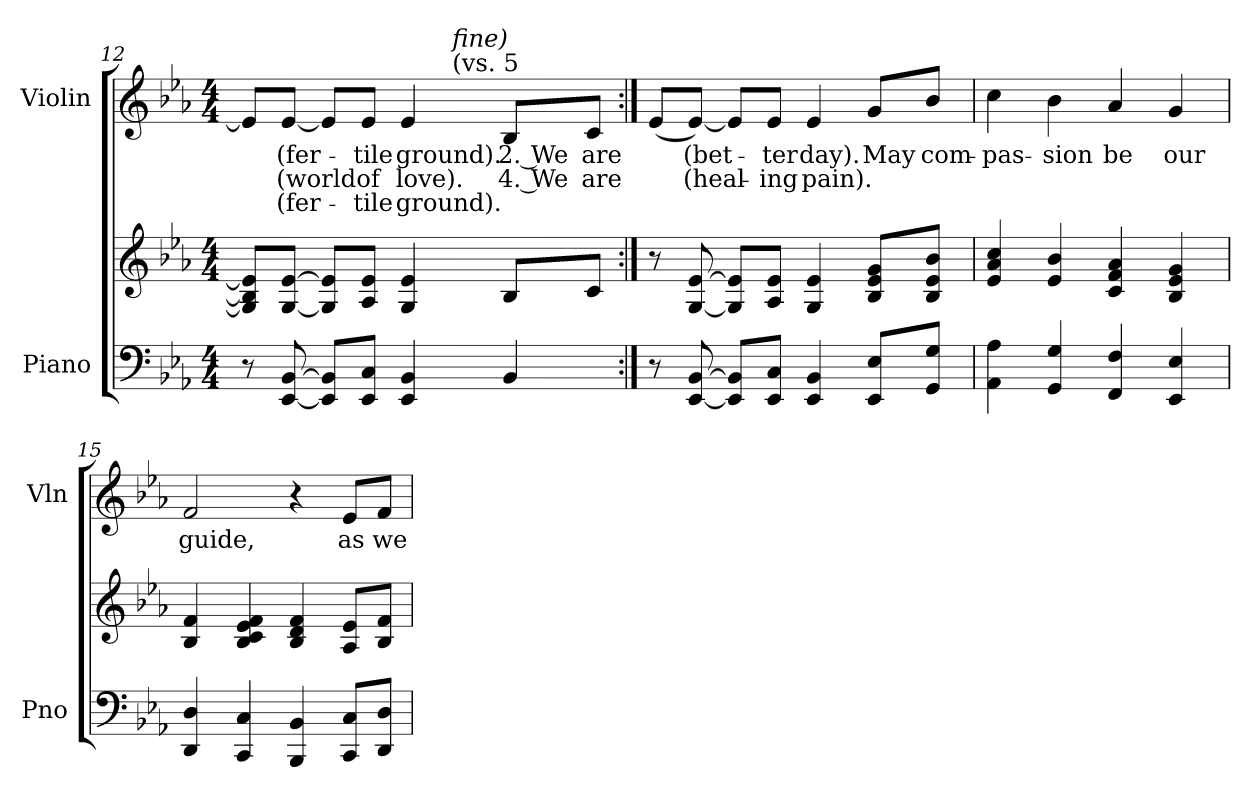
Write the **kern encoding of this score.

**kern	**kern	**kern	**text	**text	**text
*part2	*part2	*part1	*part1	*part1	*part1
*staff3	*staff2	*staff1	*staff1	*staff1	*staff1
*I"Piano	*	*I"Violin	*	*	*
*I'Pno	*	*I'Vln	*	*	*
!!LO:LB:g=z
*clefF4	*clefG2	*clefG2	*	*	*
*k[b-e-a-]	*k[b-e-a-]	*k[b-e-a-]	*	*	*
*M4/4	*M4/4	*M4/4	*	*	*
=12	=12	=12	=12	=12	=12
*	*	*^	*	*	*
8r	8G/] 8B-/] 8e-/]L	8e-/L]	2ryy	.	.	.
!	!	!	!	!LO:LY:b	!LO:LY:b	!LO:LY:b
[8EE-/ [8BB-/	[8G/ [8e-/J	[8e-/J	.	(fer-	(world	(fer-
8EE-/] 8BB-/]L	8G/] 8e-/]L	8e-/L]	.	.	.	.
!	!	!	!	!LO:LY:b	!LO:LY:b	!LO:LY:b
8EE-/ 8C/J	8A-/ 8e-/J	8e-/J	.	-tile	of	-tile
!	!	!	!	!LO:LY:b	!LO:LY:b	!LO:LY:b
4EE-/ 4BB-/	4G/ 4e-/	4e-/	8ryy	ground).	love).	ground).
!	!	!	!LO:TX:a:t=(vs. 5	!	!	!
!	!	!	!LO:TX:a:i:t=fine)	!	!	!
.	.	.	4.ryy	.	.	.
!	!	!	!	!LO:LY:b	!LO:LY:b	!
4BB-/	8B-/L	8B-/L	.	2. We	4. We	.
!	!	!	!	!LO:LY:b	!LO:LY:b	!
.	8c/J	8c/J	.	are	are	.
*	*	*v	*v	*	*	*
=13:|!	=13:|!	=13:|!	=13:|!	=13:|!	=13:|!
8r	8r	(8e-/L	.	.	.
!	!	!	!LO:LY:b	!LO:LY:b	!
[8EE-/ [8BB-/	[8G/ [8e-/	[8e-/J)	(bet-	(heal-	.
8EE-/] 8BB-/]L	8G/] 8e-/]L	8e-/L]	.	.	.
!	!	!	!LO:LY:b	!LO:LY:b	!
8EE-/ 8C/J	8A-/ 8e-/J	8e-/J	-ter	-ing	.
!	!	!	!LO:LY:b	!LO:LY:b	!
4EE-/ 4BB-/	4G/ 4e-/	4e-/	day).	pain).	.
!	!	!	!LO:LY:b	!	!
8EE-/ 8E-/L	8B-/ 8e-/ 8g/L	8g/L	May	.	.
!	!	!	!LO:LY:b	!	!
8GG/ 8G/J	8B-/ 8e-/ 8b-/J	8b-/J	com-	.	.
!!LO:PB:g=z
=14	=14	=14	=14	=14	=14
!	!	!	!LO:LY:b	!	!
4AA-\ 4A-\	4e-/ 4a-/ 4cc/	4cc\	-pas-	.	.
!	!	!	!LO:LY:b	!	!
4GG/ 4G/	4e-/ 4b-/	4b-\	-sion	.	.
!	!	!	!LO:LY:b	!	!
4FF/ 4F/	4c/ 4f/ 4a-/	4a-/	be	.	.
!	!	!	!LO:LY:b	!	!
4EE-/ 4E-/	4B-/ 4e-/ 4g/	4g/	our	.	.
=15	=15	=15	=15	=15	=15
!	!	!	!LO:LY:b	!	!
4DD/ 4D/	4B-/ 4f/	2f/	guide,	.	.
4CC/ 4C/	4B-/ 4c/ 4e-/ 4f/	.	.	.	.
4BBB-/ 4BB-/	4B-/ 4d/ 4f/	4r	.	.	.
!	!	!	!LO:LY:b	!	!
8CC/ 8C/L	8A-/ 8e-/L	8e-/L	as	.	.
!	!	!	!LO:LY:b	!	!
8DD/ 8D/J	8B-/ 8f/J	8f/J	we	.	.
=	=	=	=	=	=
*-	*-	*-	*-	*-	*-
